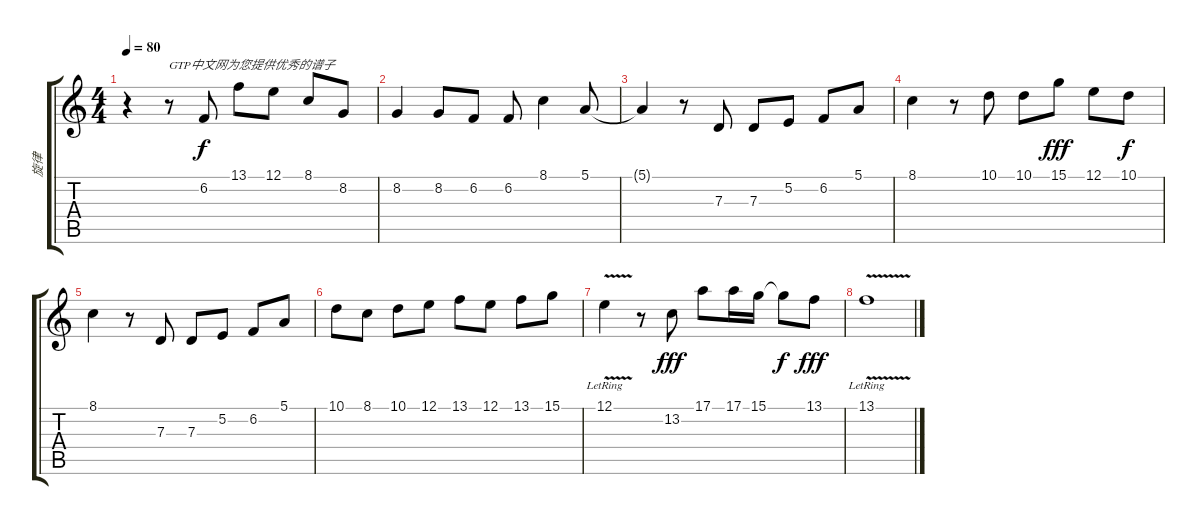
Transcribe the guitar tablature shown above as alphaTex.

\track ("旋律" "旋律") {instrument electricgrandpiano}
\staff {score tabs}
\tuning (E4 B3 G3 D3 A2 E2) {hide}
\ts (4 4)
\tempo 80
\clef g2
\ks c
r.4{dy f} r.8{txt "GTP中文网为您提供优秀的谱子"} 6.2.8 13.1.8 12.1.8 8.1.8 8.2.8 |
8.2.4 8.2.8 6.2.8 6.2.8 8.1.4 5.1.8 |
5.1{t}.4 r.8 7.3.8 7.3.8 5.2.8 6.2.8 5.1.8 |
8.1.4 r.8 10.1.8 10.1.8 15.1.8{dy fff} 12.1.8 10.1.8{dy f} |
8.1.4 r.8 7.3.8 7.3.8 5.2.8 6.2.8 5.1.8 |
10.1.8 8.1.8 10.1.8 12.1.8 13.1.8 12.1.8 13.1.8 15.1.8 |
12.1{v lr}.4 r.8 13.2.8{dy fff} 17.1.8 17.1.16 15.1.16 15.1{t}.8{dy f} 13.1.8{dy fff} |
13.1{v lr}.1
